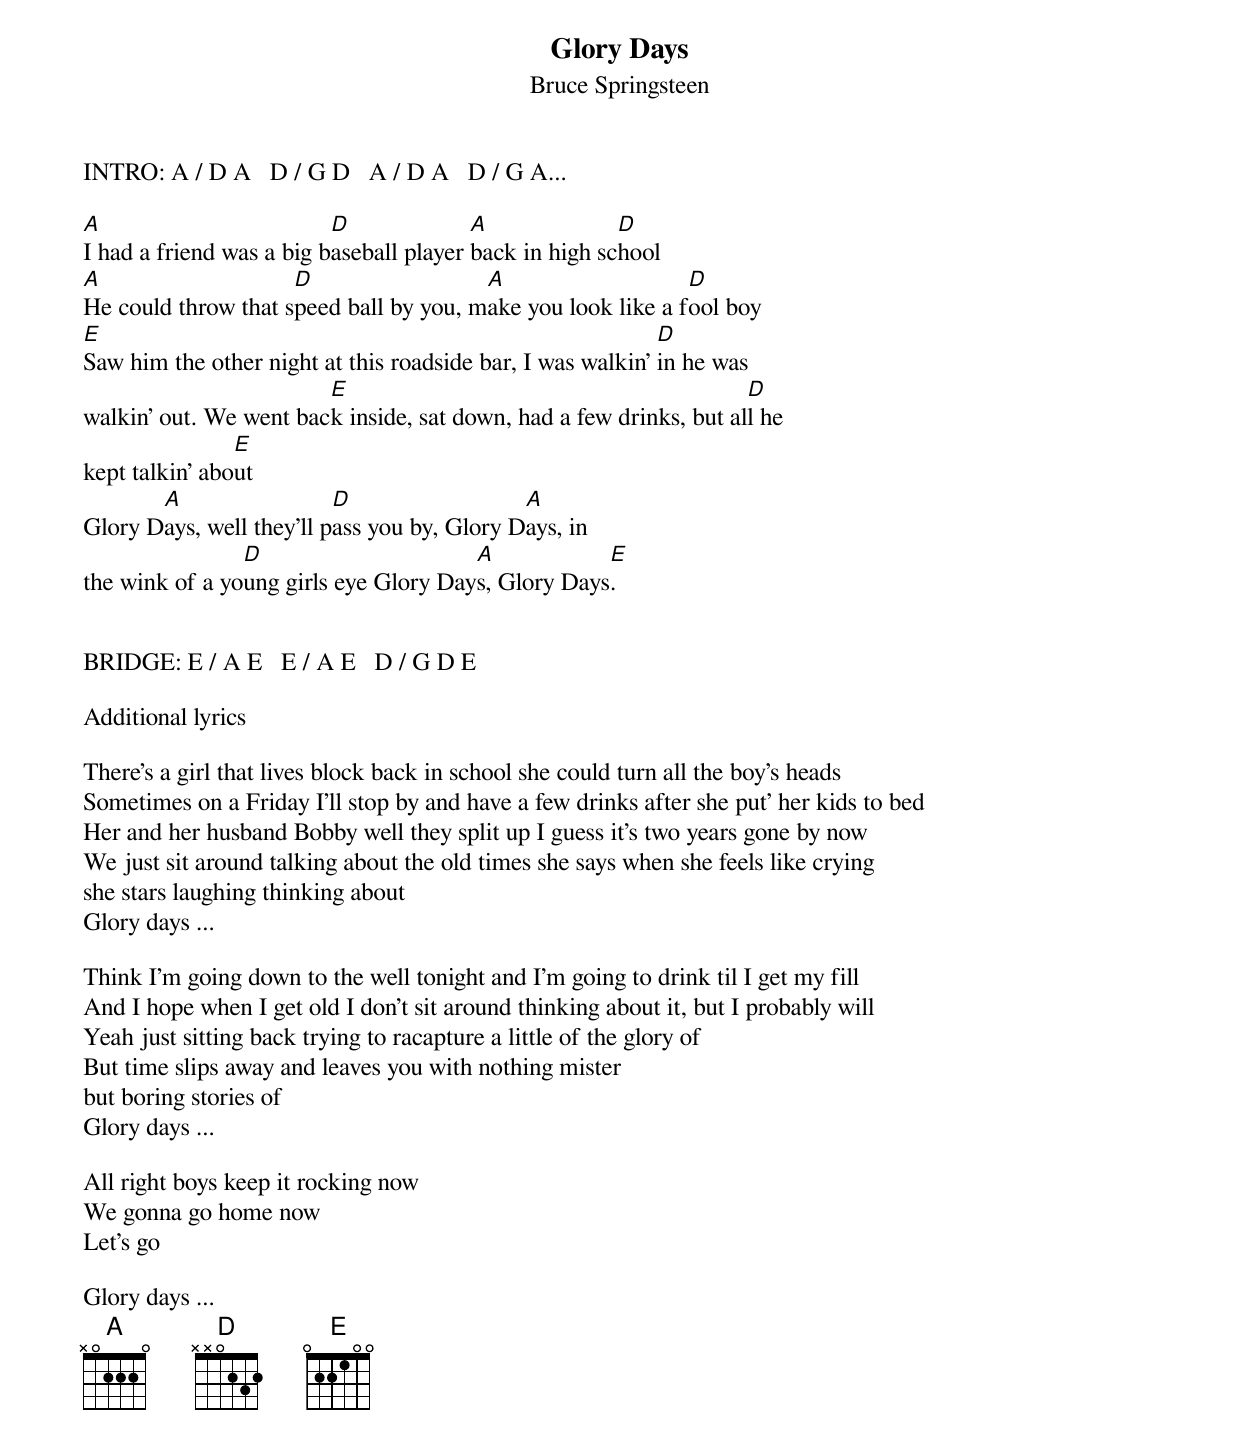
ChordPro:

{t:Glory Days}
{st:Bruce Springsteen}


INTRO: A / D A   D / G D   A / D A   D / G A...

[A]I had a friend was a big b[D]aseball player [A]back in high sc[D]hool
[A]He could throw that s[D]peed ball by you, m[A]ake you look like a f[D]ool boy
[E]Saw him the other night at this roadside bar, I was walkin' [D]in he was
walkin' out. We went bac[E]k inside, sat down, had a few drinks, but al[D]l he
kept talkin' abo[E]ut
Glory D[A]ays, well they'll p[D]ass you by, Glory D[A]ays, in
the wink of a yo[D]ung girls eye Glory Day[A]s, Glory Days[E].


BRIDGE: E / A E   E / A E   D / G D E

Additional lyrics

There's a girl that lives block back in school she could turn all the boy's heads
Sometimes on a Friday I'll stop by and have a few drinks after she put' her kids to bed
Her and her husband Bobby well they split up I guess it's two years gone by now
We just sit around talking about the old times she says when she feels like crying
she stars laughing thinking about
Glory days ...

Think I'm going down to the well tonight and I'm going to drink til I get my fill
And I hope when I get old I don't sit around thinking about it, but I probably will
Yeah just sitting back trying to racapture a little of the glory of
But time slips away and leaves you with nothing mister
but boring stories of
Glory days ...

All right boys keep it rocking now
We gonna go home now
Let's go

Glory days ...
